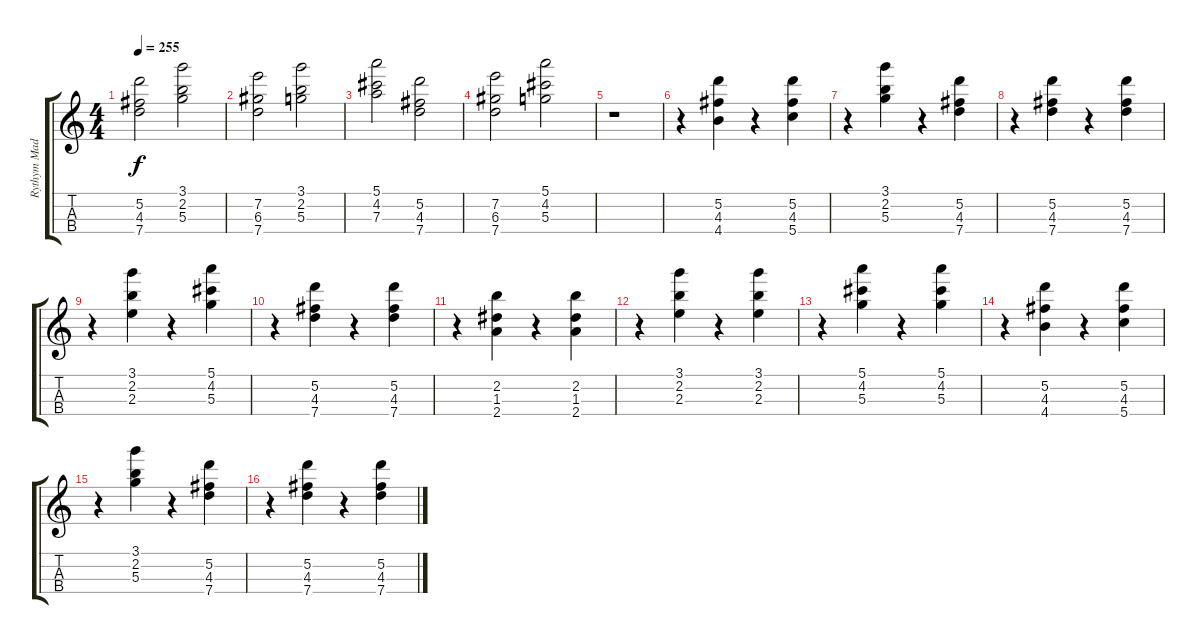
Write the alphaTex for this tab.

\track ("Rythym Madolin" "Rythym Mad") {instrument banjo}
\staff {score tabs}
\tuning (E5 A4 D4 G3) {hide}
\displaytranspose 12
\ts (4 4)
\tempo 255
\clef g2
\ks c
(5.2 4.3 7.4).2{dy f} (3.1 2.2 5.3).2 |
(7.2 6.3 7.4).2 (3.1 2.2 5.3).2 |
(5.1 4.2 7.3).2 (5.2 4.3 7.4).2 |
(7.2 6.3 7.4).2 (5.1 4.2 5.3).2 |
r.1 |
r.4 (5.2 4.3 4.4).4 r.4 (5.2 4.3 5.4).4 |
r.4 (3.1 2.2 5.3).4 r.4 (5.2 4.3 7.4).4 |
r.4 (5.2 4.3 7.4).4 r.4 (5.2 4.3 7.4).4 |
r.4 (3.1 2.2 2.3).4 r.4 (5.1 4.2 5.3).4 |
r.4 (5.2 4.3 7.4).4 r.4 (5.2 4.3 7.4).4 |
r.4 (2.2 1.3 2.4).4 r.4 (2.2 1.3 2.4).4 |
r.4 (3.1 2.2 2.3).4 r.4 (3.1 2.2 2.3).4 |
r.4 (5.1 4.2 5.3).4 r.4 (5.1 4.2 5.3).4 |
r.4 (5.2 4.3 4.4).4 r.4 (5.2 4.3 5.4).4 |
r.4 (3.1 2.2 5.3).4 r.4 (5.2 4.3 7.4).4 |
r.4 (5.2 4.3 7.4).4 r.4 (5.2 4.3 7.4).4
